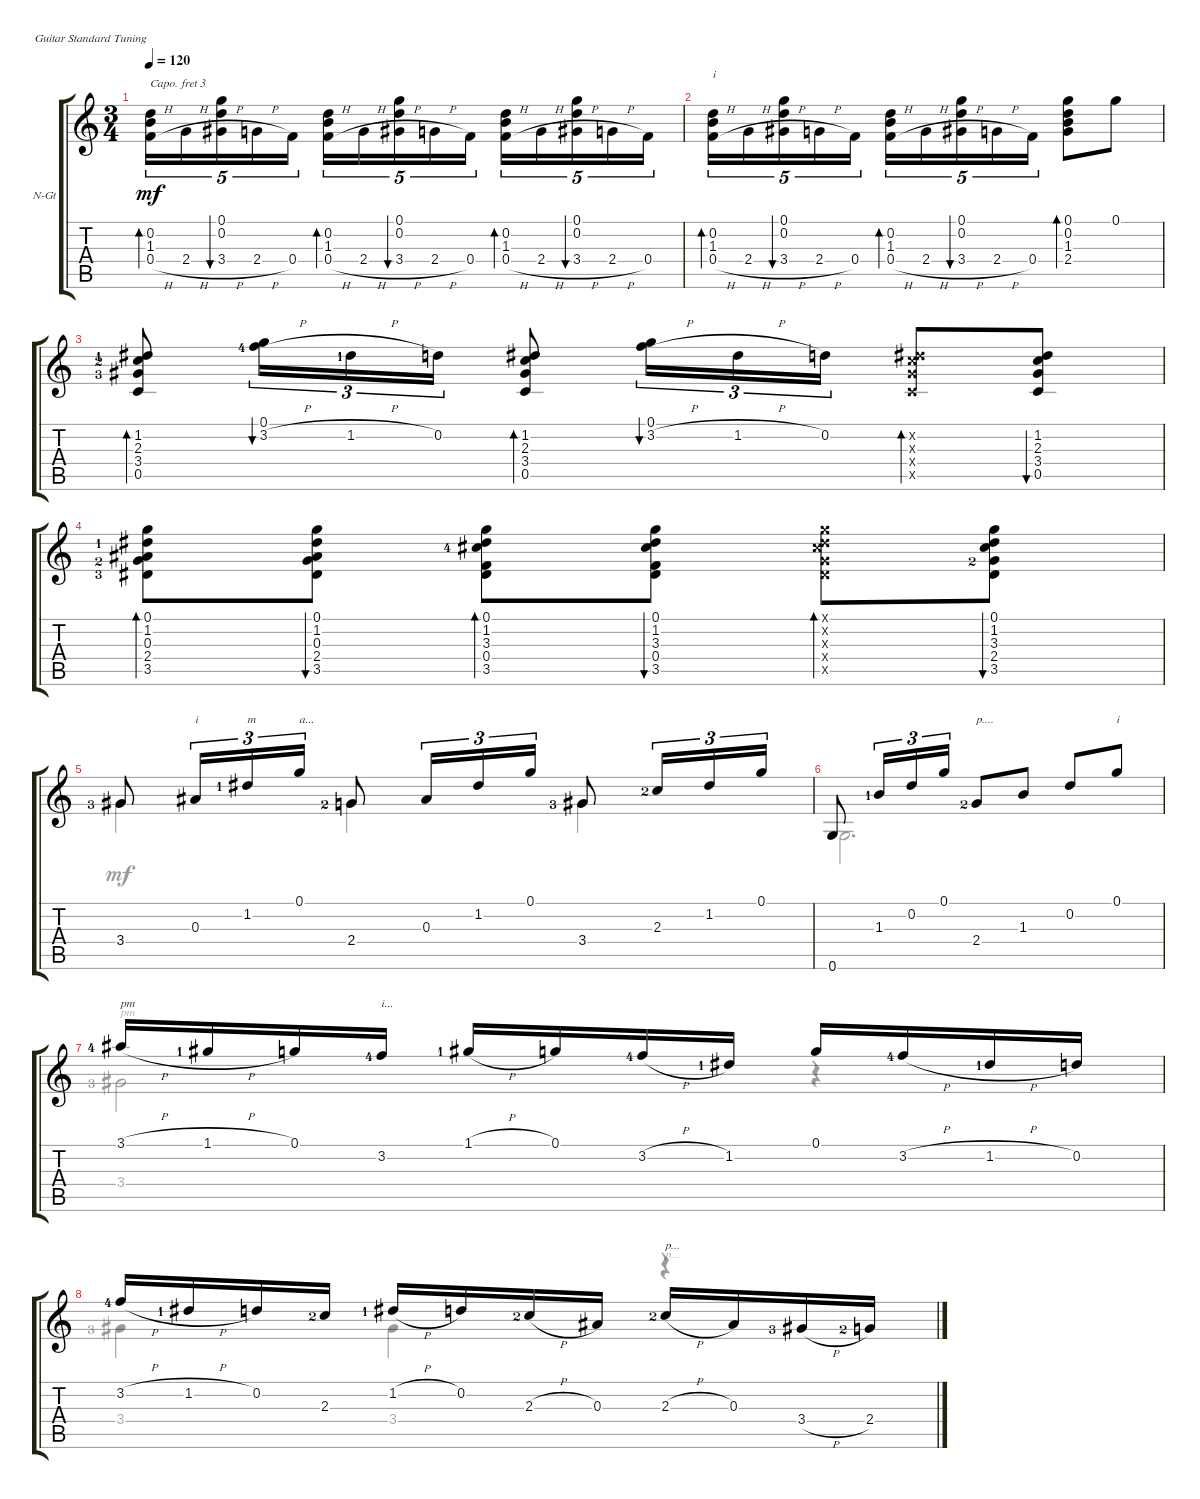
\defaultSystemsLayout 4
\bracketExtendMode groupsimilarinstruments
\firstSystemTrackNameOrientation horizontal
\otherSystemsTrackNameOrientation horizontal
\track ("Nylon Guitar" "N-Gt") {instrument acousticguitarnylon}
\staff {score tabs}
\capo 3
\tuning (E4 B3 G3 D3 A2 E2)
\voice
\ts (3 4)
\tempo 120
\clef g2
\ks c
(0.2 1.3 0.4{h}).16{tu (5 4) bd 30 dy mf} 2.4{h}.16{tu (5 4)} (3.4{h} 0.1 0.2).16{tu (5 4) bu 30} 2.4{h}.16{tu (5 4)} 0.4.16{tu (5 4)} (0.2 1.3 0.4{h}).16{tu (5 4) bd 30} 2.4{h}.16{tu (5 4)} (3.4{h} 0.1 0.2).16{tu (5 4) bu 30} 2.4{h}.16{tu (5 4)} 0.4.16{tu (5 4)} (0.2 1.3 0.4{h}).16{tu (5 4) bd 30} 2.4{h}.16{tu (5 4)} (3.4{h} 0.1 0.2).16{tu (5 4) bu 30} 2.4{h}.16{tu (5 4)} 0.4.16{tu (5 4)} |
(0.2 1.3 0.4{h}).16{tu (5 4) bd 30 txt "i"} 2.4{h}.16{tu (5 4)} (3.4{h} 0.1 0.2).16{tu (5 4) bu 30} 2.4{h}.16{tu (5 4)} 0.4.16{tu (5 4)} (0.2 1.3 0.4{h}).16{tu (5 4) bd 30} 2.4{h}.16{tu (5 4)} (3.4{h} 0.1 0.2).16{tu (5 4) bu 30} 2.4{h}.16{tu (5 4)} 0.4.16{tu (5 4)} (0.1 0.2 1.3 2.4).8{bd 30} 0.1.8 |
(1.2{lf 2} 2.3{lf 3} 3.4{lf 4} 0.5).8{bd 30} (0.1 3.2{h lf 5}).16{tu (3 2) bu 30} 1.2{h lf 2}.16{tu (3 2)} 0.2.16{tu (3 2)} (1.2 2.3 3.4 0.5).8{bd 30} (0.1 3.2{h}).16{tu (3 2) bu 30} 1.2{h}.16{tu (3 2)} 0.2.16{tu (3 2)} (1.2{x} 2.3{x} 3.4{x} 0.5{x}).8{bd 30} (0.5 3.4 2.3 1.2).8{bu 30} |
(0.1 1.2{lf 2} 0.3 2.4{lf 3} 3.5{lf 4}).8{bd 30} (3.5 2.4 0.3 1.2 0.1).8{bu 30} (0.1 1.2 3.3{lf 5} 0.4 3.5).8{bd 30} (3.5 0.4 3.3 1.2 0.1).8{bu 30} (0.1{x} 1.2{x} 3.3{x} 2.4{x} 3.5{x}).8{bd 30} (3.5 2.4{lf 3} 3.3 1.2 0.1).8{bu 30} |
3.4{lf 4}.8 0.3.16{tu (3 2) txt "i"} 1.2{lf 2}.16{tu (3 2) txt "m"} 0.1.16{tu (3 2) txt "a..."} 2.4{lf 3}.8 0.3.16{tu (3 2)} 1.2.16{tu (3 2)} 0.1.16{tu (3 2)} 3.4{lf 4}.8 2.3{lf 3}.16{tu (3 2)} 1.2.16{tu (3 2)} 0.1.16{tu (3 2)} |
0.6.8 1.3{lf 2}.16{tu (3 2)} 0.2.16{tu (3 2)} 0.1.16{tu (3 2)} 2.4{lf 3}.8{txt "p...."} 1.3.8 0.2.8 0.1.8{txt "i"} |
3.1{h lf 5}.16{txt "pm"} 1.1{h lf 2}.16 0.1.16 3.2{lf 5}.16{txt "i..."} 1.1{h lf 2}.16 0.1.16 3.2{h lf 5}.16 1.2{lf 2}.16 0.1.16 3.2{h lf 5}.16 1.2{h lf 2}.16 0.2.16 |
3.2{h lf 5}.16 1.2{h lf 2}.16 0.2.16 2.3{lf 3}.16 1.2{h lf 2}.16 0.2.16 2.3{h lf 3}.16 0.3.16 2.3{h lf 3}.16{txt "p..."} 0.3.16 3.4{h lf 4}.16 2.4{lf 3}.16
\voice
\clef g2
\ottava regular
\simile none
\ks c
|
|
|
|
3.4{lf 4}.4 2.4{lf 3}.4 3.4{lf 4}.4 |
0.6.2{d} |
3.4{lf 4}.2{txt "pm"} r.4 |
3.4{lf 4}.4 3.4.4 r.4{txt "p..."}
